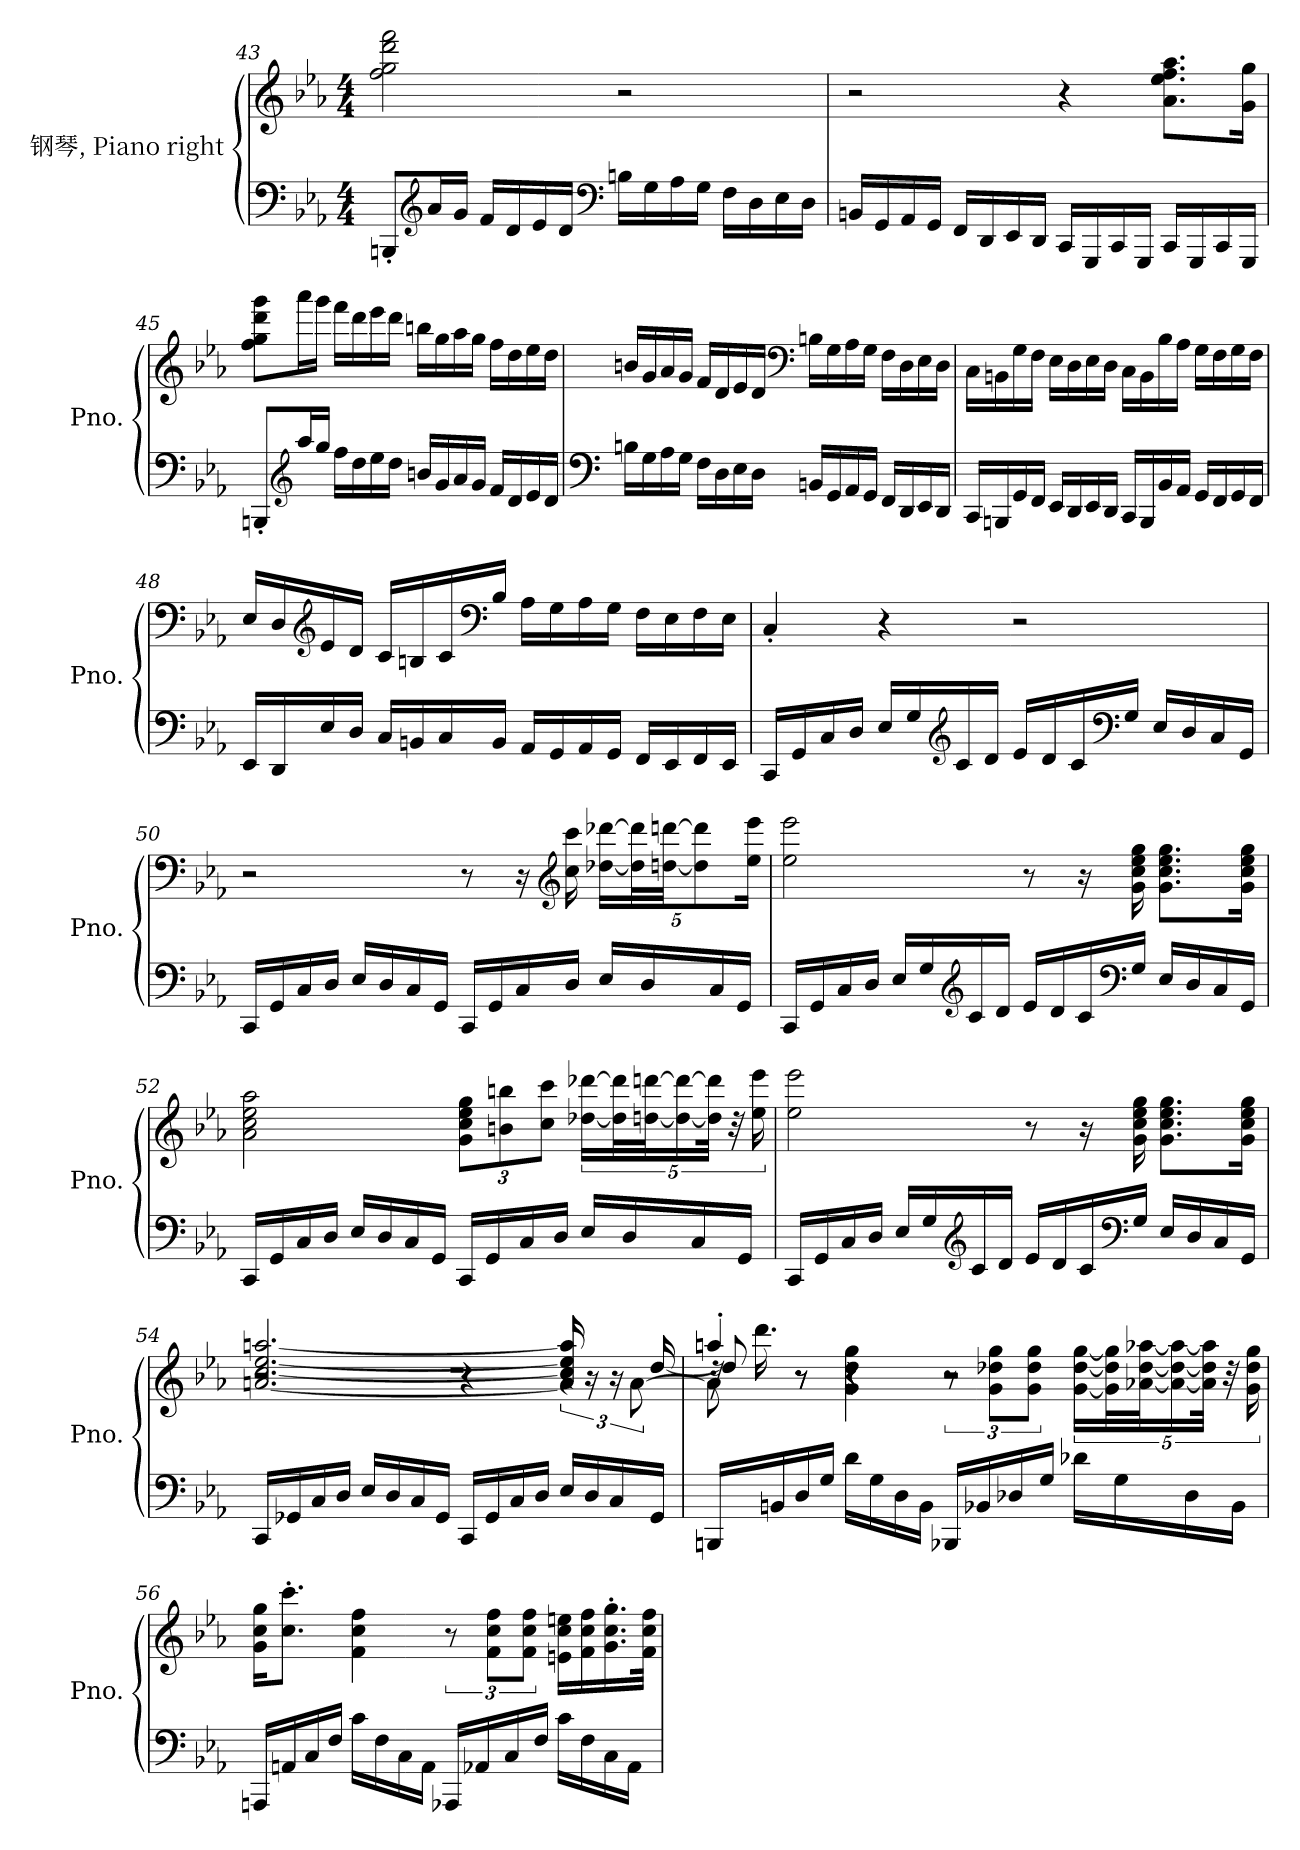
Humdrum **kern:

**kern	**kern
*part1	*part1
*staff2	*staff1
*I"钢琴, Piano right	*
*I'Pno.	*
!!LO:LB:g=z
*clefF4	*clefG2
*k[b-e-a-]	*k[b-e-a-]
*M4/4	*M4/4
*MM133	*MM133
=43	=43
8BBBn'/L	2ff\ 2gg\ 2ddd\ 2fff\
*clefG2	*
16a-/L	.
16g/JJ	.
16f/LL	.
16d/	.
16e-/	.
16d/JJ	.
*clefF4	*
16Bn\LL	2r
16G\	.
16A-\	.
16G\JJ	.
16F\LL	.
16D\	.
16E-\	.
16D\JJ	.
=44	=44
16BBn/LL	2r
16GG/	.
16AA-/	.
16GG/JJ	.
16FF/LL	.
16DD/	.
16EE-/	.
16DD/JJ	.
16CC/LL	4r
16GGG/	.
16CC/	.
16GGG/JJ	.
*	*MM118
16CC/LL	8.a-\ 8.ee-\ 8.ff\ 8.aa-\L
16GGG/	.
16CC/	.
*	*MM83
16GGG/JJ	16g\ 16gg\Jk
!!LO:LB:g=z
=45	=45
*	*MM146
8BBBn'/L	8ff\ 8gg\ 8ddd\ 8ggg\L
*clefG2	*
*	*MM167
16aa-/L	16aaa-\L
16gg/JJ	16ggg\JJ
16ff\LL	16fff\LL
16dd\	16ddd\
16ee-\	16eee-\
16dd\JJ	16ddd\JJ
16bn/LL	16bbn\LL
16g/	16gg\
16a-/	16aa-\
16g/JJ	16gg\JJ
16f/LL	16ff\LL
16d/	16dd\
16e-/	16ee-\
16d/JJ	16dd\JJ
=46	=46
*clefF4	*
*	*MM161
16Bn\LL	16bn/LL
16G\	16g/
16A-\	16a-/
16G\JJ	16g/JJ
16F\LL	16f/LL
16D\	16d/
16E-\	16e-/
16D\JJ	16d/JJ
*	*clefF4
16BBn/LL	16Bn\LL
16GG/	16G\
16AA-/	16A-\
16GG/JJ	16G\JJ
16FF/LL	16F\LL
16DD/	16D\
16EE-/	16E-\
16DD/JJ	16D\JJ
!!LO:PB:g=z
=47	=47
16CC/LL	16C\LL
16BBBn/	16BBn\
*	*MM167
16GG/	16G\
16FF/JJ	16F\JJ
16EE-/LL	16E-\LL
*	*MM164
16DD/	16D\
16EE-/	16E-\
16DD/JJ	16D\JJ
*	*MM152
16CC/LL	16C\LL
16BBB/	16BB\
*	*MM166
16BB-/	16B-\
16AA-/JJ	16A-\JJ
*	*MM164
16GG/LL	16G\LL
16FF/	16F\
*	*MM163
16GG/	16G\
16FF/JJ	16F\JJ
=48	=48
*	*MM153
16EE-/LL	16E-/LL
16DD/	16D/
*	*clefG2
*	*MM159
16E-/	16e-/
16D/JJ	16d/JJ
16C/LL	16c/LL
*	*MM156
16BBn/	16Bn/
16C/	16c/
*	*clefF4
16BB/JJ	16B/JJ
16AA-/LL	16A-\LL
16GG/	16G\
16AA-/	16A-\
*	*MM147
16GG/JJ	16G\JJ
16FF/LL	16F\LL
*	*MM143
16EE-/	16E-\
*	*MM137
16FF/	16F\
16EE-/JJ	16E-\JJ
!!LO:LB:g=z
=49	=49
*	*MM100
16CC/LL	4C'/
16GG/	.
16C/	.
16D/JJ	.
16E-/LL	4r
16G/	.
*clefG2	*
16c/	.
16d/JJ	.
16e-/LL	2r
16d/	.
16c/	.
*clefF4	*
16G/JJ	.
16E-/LL	.
16D/	.
16C/	.
16GG/JJ	.
=50	=50
16CC/LL	2r
16GG/	.
16C/	.
16D/JJ	.
16E-/LL	.
16D/	.
16C/	.
16GG/JJ	.
16CC/LL	8r
16GG/	.
*	*MM145
16C/	16r
*	*clefG2
*	*MM126
16D/JJ	16cc\ 16ccc\
*	*Xbrackettup
*	*MM117
16E-/LL	[20dd-X\ [20ddd-X\LL
.	40dd-\] 40ddd-\]L
16D/	.
.	[40ddn\ [40dddn\JJ
.	10dd\] 10ddd\]
16C/	.
16GG/JJ	.
.	20ee-\ 20eee-\Jk
!!LO:LB:g=z
=51	=51
*	*MM144
16CC/LL	2ee-\ 2eee-\
16GG/	.
16C/	.
16D/JJ	.
16E-/LL	.
16G/	.
*clefG2	*
16c/	.
16d/JJ	.
*	*MM148
16e-/LL	8r
16d/	.
16c/	16r
*clefF4	*
*	*MM146
16G/JJ	16g\ 16cc\ 16ee-\ 16gg\
*	*MM128
16E-/LL	8.g\ 8.cc\ 8.ee-\ 8.gg\L
16D/	.
16C/	.
*	*MM114
16GG/JJ	16g\ 16cc\ 16ee-\ 16gg\Jk
=52	=52
*	*MM142
16CC/LL	2a-\ 2cc\ 2ee-\ 2aa-\
16GG/	.
16C/	.
16D/JJ	.
16E-/LL	.
16D/	.
16C/	.
16GG/JJ	.
*	*MM131
16CC/LL	12g\ 12cc\ 12ee-\ 12gg\L
16GG/	.
.	12bn\ 12bbn\
16C/	.
.	12cc\ 12ccc\J
16D/JJ	.
*	*brackettup
*	*MM122
16E-/LL	[20dd-X\ [20ddd-X\LL
.	40dd-\] 40ddd-\]L
16D/	.
.	[40ddn\ [40dddn\J
.	20dd\_ 20ddd\_
16C/	.
.	40dd\] 40ddd\]JJk
.	40r
16GG/JJ	.
.	20ee-\ 20eee-\
!!LO:LB:g=z
=53	=53
*	*MM144
16CC/LL	2ee-\ 2eee-\
16GG/	.
16C/	.
16D/JJ	.
16E-/LL	.
16G/	.
*clefG2	*
16c/	.
16d/JJ	.
16e-/LL	8r
16d/	.
16c/	16r
*clefF4	*
*	*MM144
16G/JJ	16g\ 16cc\ 16ee-\ 16gg\
*	*MM131
16E-/LL	8.g\ 8.cc\ 8.ee-\ 8.gg\L
16D/	.
16C/	.
*	*MM120
16GG/JJ	16g\ 16cc\ 16ee-\ 16gg\Jk
=54	=54
*	*MM142
*	*^
*	*	*^
16CC/LL	1r	[2.an/ [2.cc/ [2.ee-/ [2.aan/	2r
16GG-X/	.	.	.
16C/	.	.	.
16D/JJ	.	.	.
16E-/LL	.	.	.
16D/	.	.	.
16C/	.	.	.
16GG-/JJ	.	.	.
16CC/LL	.	.	4r
16GG-/	.	.	.
16C/	.	.	.
16D/JJ	.	.	.
16E-/LL	.	16a/] 16cc/] 16ee-/] 16aa/]	6r
*	*MM151	*	*
16D/	.	16r	.
*	*MM143	*	*
16C/	.	16r	.
.	.	.	[12a\
16GG-/JJ	.	[16dd/	.
*	*v	*v	*v
!!LO:LB:g=z
=55	=55
*	*MM149
*	*^
*	*	*^
*	*	*	*^
16BBBn/LL	4aan'/	32r	8dd/]	8a\]
.	.	16.ddd\	.	.
16BBn/	.	.	.	.
16D/	.	8r	8r	8r
16G/JJ	.	.	.	.
*	*MM148	*	*	*
16d\LL	4r	4g\ 4dd\ 4gg\	4r	4r
16G\	.	.	.	.
16D\	.	.	.	.
16BB\JJ	.	.	.	.
16BBB-X/LL	2r	12r	2r	2r
16BB-X/	.	.	.	.
.	.	12g\ 12dd-X\ 12gg\L	.	.
16D-X/	.	.	.	.
.	.	12g\ 12dd-\ 12gg\J	.	.
16G/JJ	.	.	.	.
*	*MM144	*	*	*
16d-X\LL	.	[20g\ [20dd-\ [20gg\LL	.	.
.	.	40g\] 40dd-\] 40gg\]L	.	.
16G\	.	.	.	.
.	.	[40a-X\ [40dd-\ [40aa-X\J	.	.
.	.	20a-\_ 20dd-\_ 20aa-\_	.	.
16D-\	.	.	.	.
.	.	40a-\] 40dd-\] 40aa-\]JJk	.	.
.	.	40r	.	.
16BB-\JJ	.	.	.	.
.	.	20g\ 20dd-\ 20gg\	.	.
*	*v	*v	*v	*v
!!LO:LB:g=z
=56	=56
*	*MM141
16AAAn/LL	16g\ 16cc\ 16gg\KL
16AAn/	8.cc\' 8.ccc\'J
16C/	.
16F/JJ	.
*	*MM146
16c\LL	4f\ 4cc\ 4ff\
16F\	.
16C\	.
16AA\JJ	.
*	*MM142
16AAA-X/LL	12r
16AA-X/	.
.	12f\ 12cc\ 12ff\L
16C/	.
.	12f\ 12cc\ 12ff\J
16F/JJ	.
*	*MM126
16c\LL	16en\ 16cc\ 16een\LL
16F\	16f\ 16cc\ 16ff\
*	*MM103
16C\	16.g\' 16.cc\' 16.gg\'
16AA-\JJ	.
*	*MM82
.	32f\ 32cc\ 32ff\JJk
=	=
*-	*-
